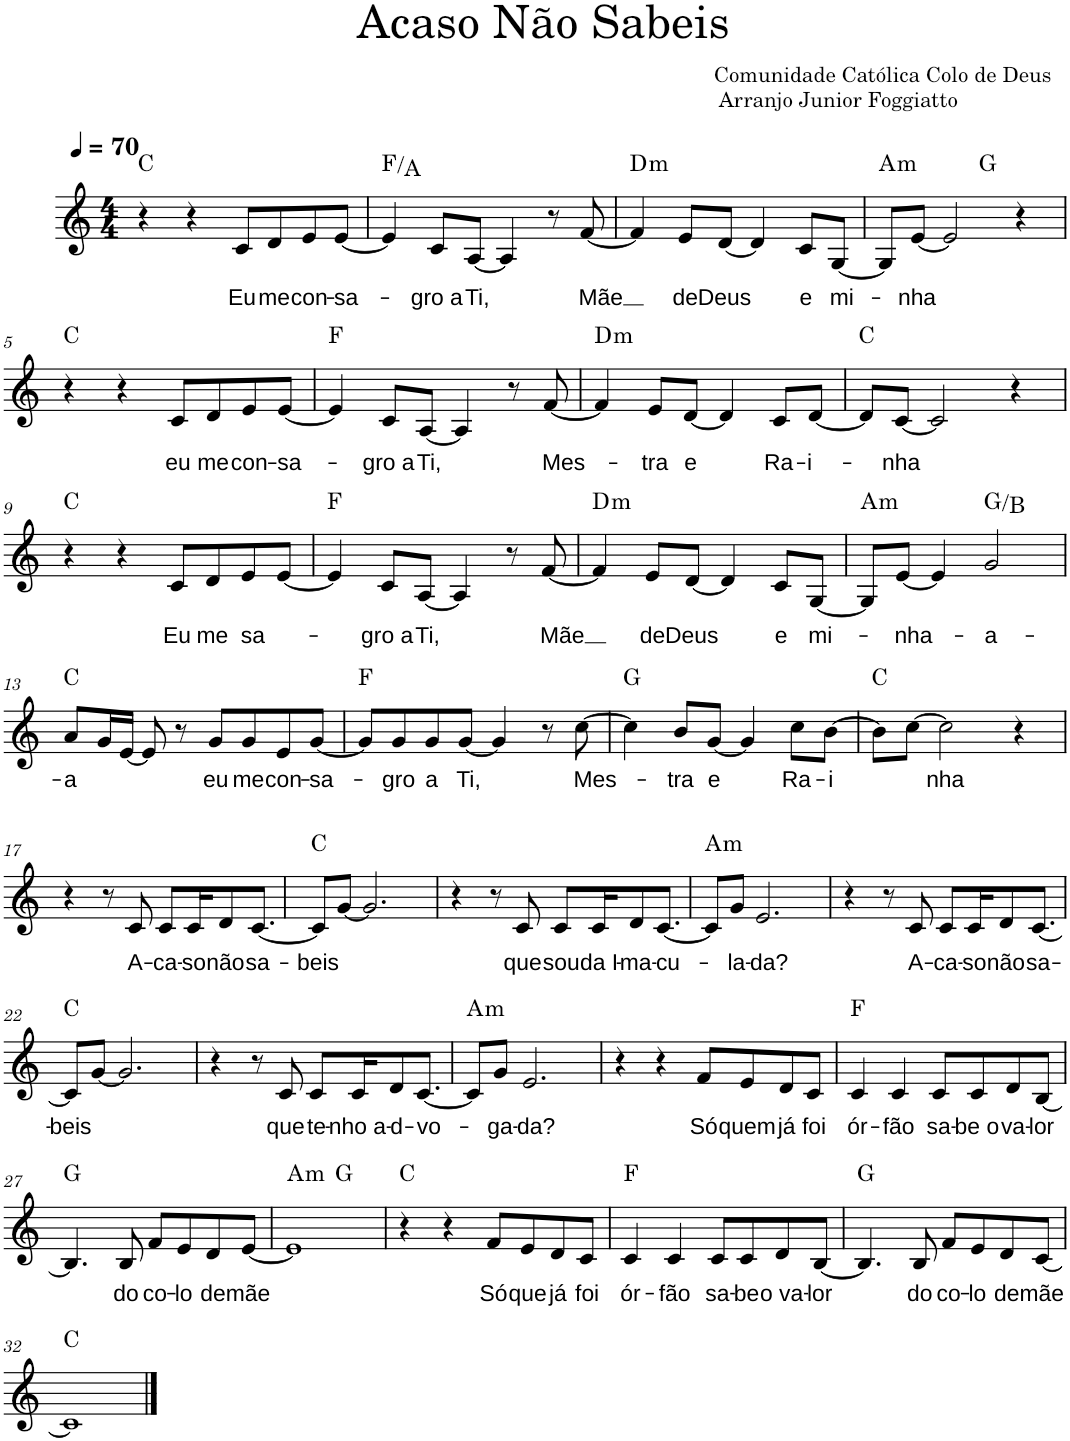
**kern	**text	**harte
*part1	*part1	*part1
*staff1	*staff1	*
*I"Soprano	*	*
*I'Sop.	*	*
*clefG2	*	*
*k[]	*	*
*M4/4	*	*
*MM70	*	*
=1	=1	=1
4r	.	C:maj
4r	.	.
!	!LO:LY:b	!
8c/L	Eu	.
!	!LO:LY:b	!
8d/	me	.
!	!LO:LY:b	!
8e/	con-	.
!	!LO:LY:b	!
[8e/J	-sa-	.
=2	=2	=2
4e/]	.	F:maj/3
!	!LO:LY:b	!
8c/L	-gro a	.
!	!LO:LY:b	!
[8A/J	Ti,	.
4A/]	.	.
8r	.	.
!	!LO:LY:b	!
[8f/	Mãe	.
=3	=3	=3
!	!	!LO:H:kt=m
4f/]	.	D:min
!	!LO:LY:b	!
8e/L	de	.
!	!LO:LY:b	!
[8d/J	Deus	.
4d/]	.	.
!	!LO:LY:b	!
8c/L	e	.
!	!LO:LY:b	!
[8G/J	mi-	.
=4	=4	=4
!	!	!LO:H:kt=m
*^	*	*
8G/L]	2ryy	.	A:min
!	!	!LO:LY:b	!
[8e/J	.	-nha	.
2e/]	.	.	.
.	2ryy	.	G:maj
4r	.	.	.
*v	*v	*	*
!!LO:LB:g=z
=5	=5	=5
4r	.	C:maj
4r	.	.
!	!LO:LY:b	!
8c/L	eu	.
!	!LO:LY:b	!
8d/	me	.
!	!LO:LY:b	!
8e/	con-	.
!	!LO:LY:b	!
[8e/J	-sa-	.
=6	=6	=6
4e/]	.	F:maj
!	!LO:LY:b	!
8c/L	-gro a	.
!	!LO:LY:b	!
[8A/J	Ti,	.
4A/]	.	.
8r	.	.
!	!LO:LY:b	!
[8f/	Mes-	.
=7	=7	=7
!	!	!LO:H:kt=m
4f/]	.	D:min
!	!LO:LY:b	!
8e/L	-tra	.
!	!LO:LY:b	!
[8d/J	e	.
4d/]	.	.
!	!LO:LY:b	!
8c/L	Ra-	.
!	!LO:LY:b	!
[8d/J	-i-	.
=8	=8	=8
8d/L]	.	C:maj
!	!LO:LY:b	!
[8c/J	-nha	.
2c/]	.	.
4r	.	.
!!LO:LB:g=z
=9	=9	=9
4r	.	C:maj
4r	.	.
!	!LO:LY:b	!
8c/L	Eu	.
!	!LO:LY:b	!
8d/	me	.
!	!LO:LY:b	!
8e/	sa-	.
[8e/J	.	.
=10	=10	=10
4e/]	.	F:maj
!	!LO:LY:b	!
8c/L	-gro a	.
!	!LO:LY:b	!
[8A/J	Ti,	.
4A/]	.	.
8r	.	.
!	!LO:LY:b	!
[8f/	Mãe	.
=11	=11	=11
!	!	!LO:H:kt=m
4f/]	.	D:min
!	!LO:LY:b	!
8e/L	de	.
!	!LO:LY:b	!
[8d/J	Deus	.
4d/]	.	.
!	!LO:LY:b	!
8c/L	e	.
!	!LO:LY:b	!
[8G/J	mi-	.
=12	=12	=12
!	!	!LO:H:kt=m
8G/L]	.	A:min
!	!LO:LY:b	!
[8e/J	-nha-	.
4e/]	.	.
!	!LO:LY:b	!
2g/	-a-	G:maj/3
!!LO:LB:g=z
=13	=13	=13
!	!LO:LY:b	!
8a/L	-a	C:maj
16g/L	.	.
[16e/JJ	.	.
8e/]	.	.
8r	.	.
!	!LO:LY:b	!
8g/L	eu	.
!	!LO:LY:b	!
8g/	me	.
!	!LO:LY:b	!
8e/	con-	.
!	!LO:LY:b	!
[8g/J	-sa-	.
=14	=14	=14
8g/L]	.	F:maj
!	!LO:LY:b	!
8g/	-gro	.
!	!LO:LY:b	!
8g/	a	.
!	!LO:LY:b	!
[8g/J	Ti,	.
4g/]	.	.
8r	.	.
!	!LO:LY:b	!
[8cc\	Mes-	.
=15	=15	=15
4cc\]	.	G:maj
!	!LO:LY:b	!
8b/L	-tra	.
!	!LO:LY:b	!
[8g/J	e	.
4g/]	.	.
!	!LO:LY:b	!
8cc\L	Ra-	.
!	!LO:LY:b	!
[8b\J	-i	.
=16	=16	=16
8b\L]	.	C:maj
[8cc\J	.	.
!	!LO:LY:b	!
2cc\]	-nha	.
4r	.	.
!!LO:LB:g=z
=17	=17	=17
4r	.	.
8r	.	.
!	!LO:LY:b	!LO:H:kt=N.C.
8c/	A-	N
!	!LO:LY:b	!
8c/L	-ca-	.
!	!LO:LY:b	!
16c/K	-so	.
!	!LO:LY:b	!
8d/	não	.
!	!LO:LY:b	!
[8.c/J	sa-	.
=18	=18	=18
!	!LO:LY:b	!
8c/L]	beis	C:maj
[8g/J	.	.
2.g/]	.	.
=19	=19	=19
4r	.	.
8r	.	.
!	!LO:LY:b	!
8c/	que	.
!	!LO:LY:b	!
8c/L	sou	.
!	!LO:LY:b	!
16c/K	da I-	.
!	!LO:LY:b	!
8d/	-ma-	.
!	!LO:LY:b	!
[8.c/J	-cu-	.
=20	=20	=20
!	!	!LO:H:kt=m
8c/L]	.	A:min
!	!LO:LY:b	!
8g/J	-la-	.
!	!LO:LY:b	!
2.e/	-da?	.
=21	=21	=21
4r	.	.
8r	.	.
!	!LO:LY:b	!LO:H:kt=N.C.
8c/	A-	N
!	!LO:LY:b	!
8c/L	-ca-	.
!	!LO:LY:b	!
16c/K	-so	.
!	!LO:LY:b	!
8d/	não	.
!	!LO:LY:b	!
[8.c/J	sa-	.
!!LO:LB:g=z
=22	=22	=22
!	!LO:LY:b	!
8c/L]	beis	C:maj
[8g/J	.	.
2.g/]	.	.
=23	=23	=23
4r	.	.
8r	.	.
!	!LO:LY:b	!
8c/	que	.
!	!LO:LY:b	!
8c/L	te-	.
!	!LO:LY:b	!
16c/K	-nho a-	.
!	!LO:LY:b	!
8d/	-d-	.
!	!LO:LY:b	!
[8.c/J	-vo-	.
=24	=24	=24
!	!	!LO:H:kt=m
8c/L]	.	A:min
!	!LO:LY:b	!
8g/J	-ga-	.
!	!LO:LY:b	!
2.e/	-da?	.
=25	=25	=25
4r	.	.
4r	.	.
!	!LO:LY:b	!
8f/L	Só	.
!	!LO:LY:b	!
8e/	quem	.
!	!LO:LY:b	!
8d/	já	.
!	!LO:LY:b	!
8c/J	foi	.
=26	=26	=26
!	!LO:LY:b	!
4c/	ór-	F:maj
!	!LO:LY:b	!
4c/	-fão	.
!	!LO:LY:b	!
8c/L	sa-	.
!	!LO:LY:b	!
8c/	-be o	.
!	!LO:LY:b	!
8d/	va-	.
!	!LO:LY:b	!
[8B/J	-lor	.
!!LO:LB:g=z
=27	=27	=27
4.B/]	.	G:maj
!	!LO:LY:b	!
8B/	do	.
!	!LO:LY:b	!
8f/L	co-	.
!	!LO:LY:b	!
8e/	-lo	.
!	!LO:LY:b	!
8d/	de	.
!	!LO:LY:b	!
[8e/J	mãe	.
=28	=28	=28
!	!	!LO:H:kt=m
*^	*	*
1e]	2ryy	.	A:min
.	2ryy	.	G:maj
*v	*v	*	*
=29	=29	=29
4r	.	C:maj
4r	.	.
!	!LO:LY:b	!
8f/L	Só	.
!	!LO:LY:b	!
8e/	que	.
!	!LO:LY:b	!
8d/	já	.
!	!LO:LY:b	!
8c/J	foi	.
=30	=30	=30
!	!LO:LY:b	!
4c/	ór-	F:maj
!	!LO:LY:b	!
4c/	-fão	.
!	!LO:LY:b	!
8c/L	sa-	.
!	!LO:LY:b	!
8c/	be	.
!	!LO:LY:b	!
8d/	o va-	.
!	!LO:LY:b	!
[8B/J	-lor	.
=31	=31	=31
4.B/]	.	G:maj
!	!LO:LY:b	!
8B/	do	.
!	!LO:LY:b	!
8f/L	co-	.
!	!LO:LY:b	!
8e/	-lo	.
!	!LO:LY:b	!
8d/	de	.
!	!LO:LY:b	!
[8c/J	mãe	.
!!LO:LB:g=z
=32	=32	=32
1c]	.	C:maj
==	==	==
*-	*-	*-
